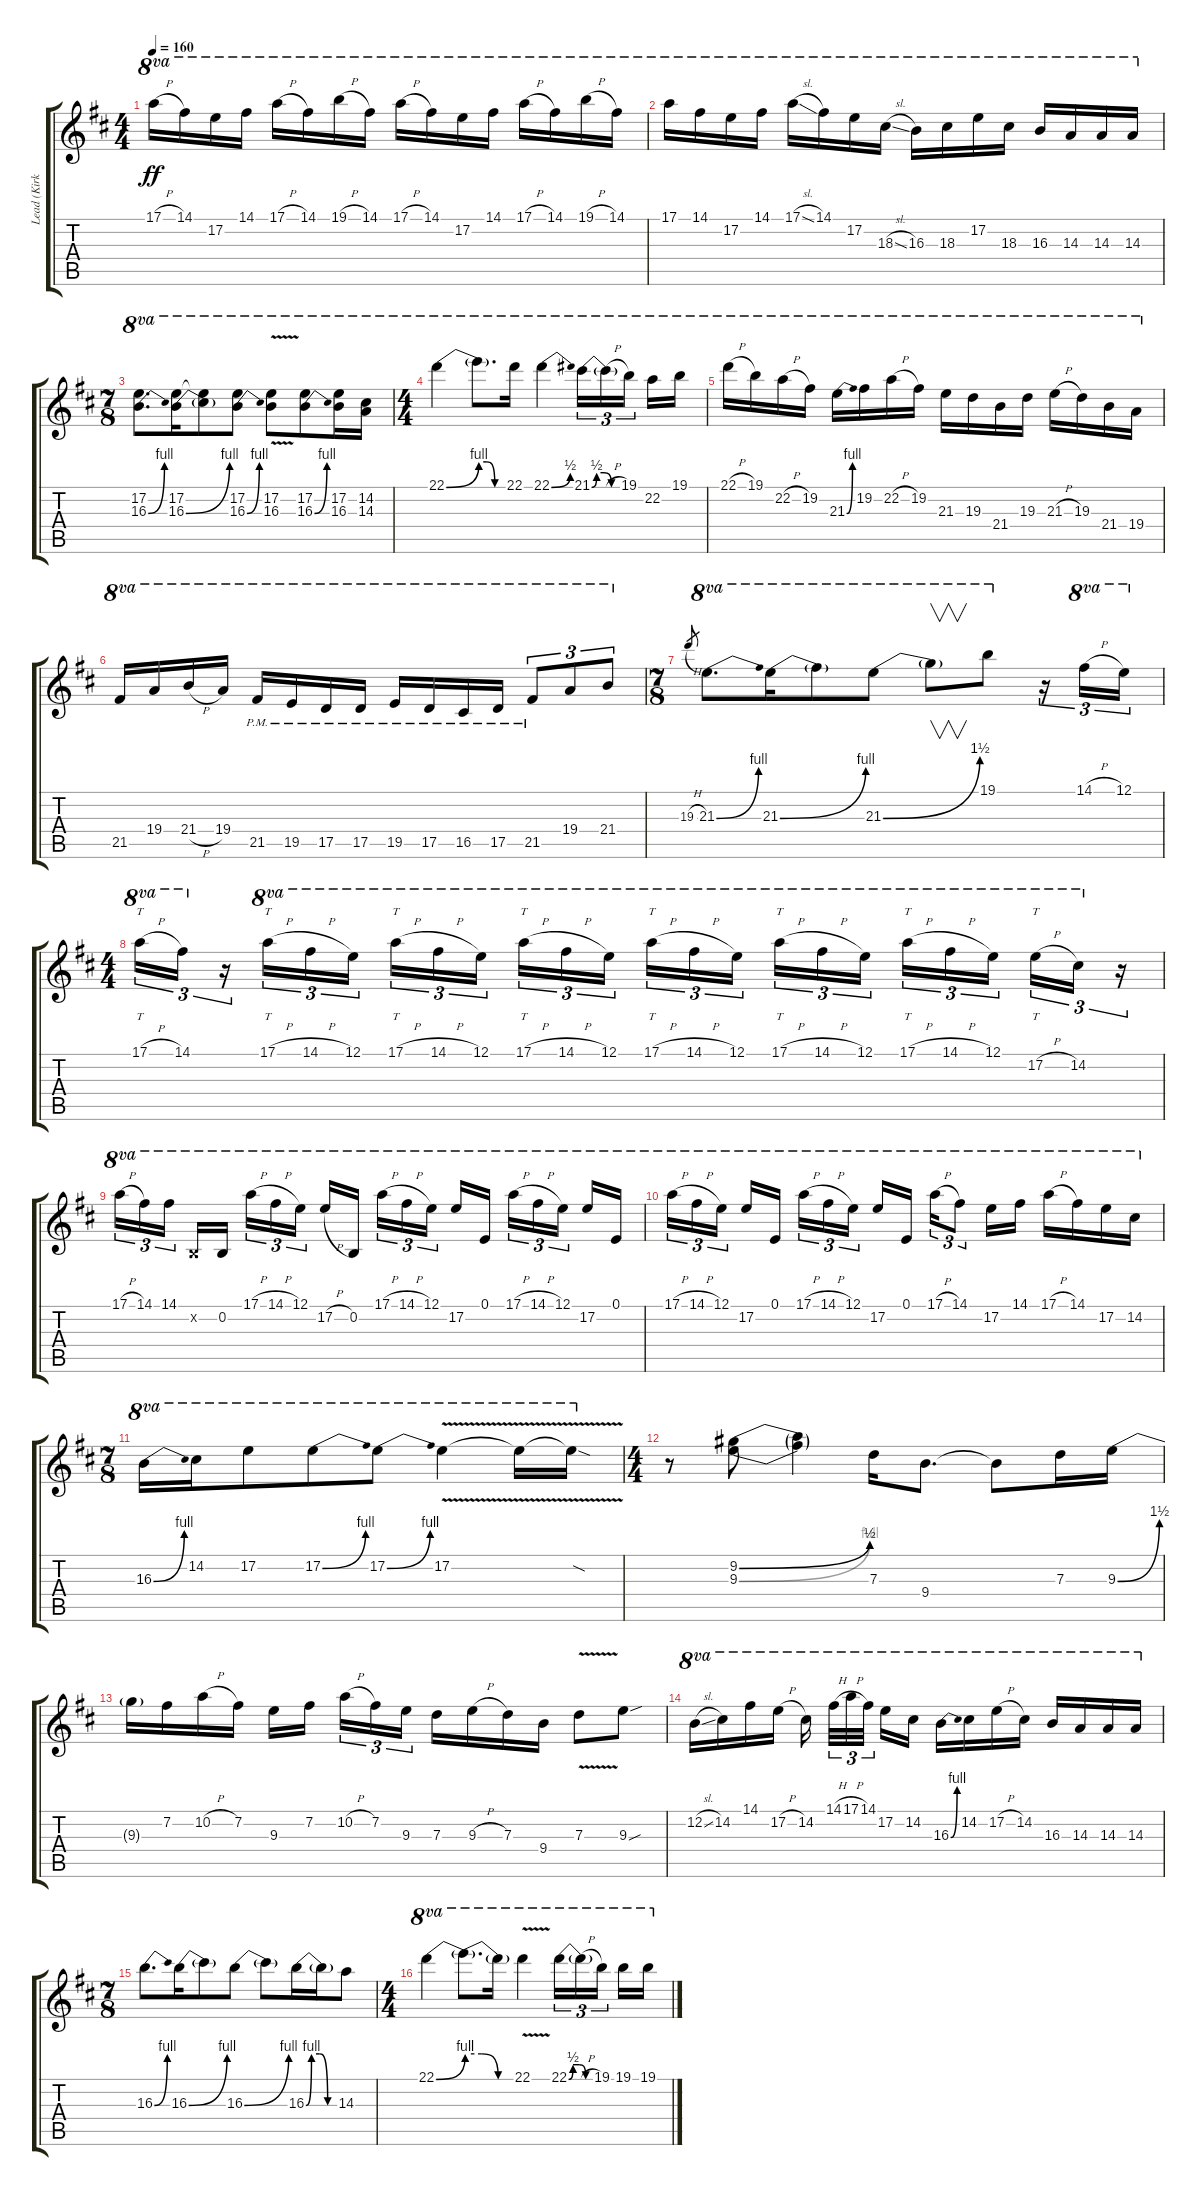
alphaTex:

\track ("Lead (Kirk)" "Lead (Kirk") {instrument distortionguitar}
\staff {score tabs}
\tuning (E4 B3 G3 D3 A2 E2) {hide}
\ts (4 4)
\tempo 160
\clef g2
\ks d
17.1{h}.16{ot 8va dy ff} 14.1.16{ot 8va} 17.2.16{ot 8va} 14.1.16{ot 8va} 17.1{h}.16{ot 8va} 14.1.16{ot 8va} 19.1{h}.16{ot 8va} 14.1.16{ot 8va} 17.1{h}.16{ot 8va} 14.1.16{ot 8va} 17.2.16{ot 8va} 14.1.16{ot 8va} 17.1{h}.16{ot 8va} 14.1.16{ot 8va} 19.1{h}.16{ot 8va} 14.1.16{ot 8va} |
17.1.16{ot 8va} 14.1.16{ot 8va} 17.2.16{ot 8va} 14.1.16{ot 8va} 17.1{sl}.16{ot 8va} 14.1.16{ot 8va} 17.2.16{ot 8va} 18.3{sl}.16{ot 8va} 16.3.16{ot 8va} 18.3.16{ot 8va} 17.2.16{ot 8va} 18.3.16{ot 8va} 16.3.16{ot 8va} 14.3.16{ot 8va} 14.3.16{ot 8va} 14.3.16{ot 8va} |
\ts (7 8)
(17.2 16.3{be (bend 0 0 60 4)}).8{d ot 8va} (17.2 16.3{be (bend 0 0 60 4)}).16{ot 8va} (17.2{t} 16.3{t}).8{ot 8va} (17.2 16.3{be (bend 0 0 60 4)}).8{ot 8va} (17.2{v} 16.3{v}).8{ot 8va} (17.2 16.3{be (bend 0 0 60 4)}).8{ot 8va} (17.2 16.3).16{ot 8va} (14.2 14.3).16{ot 8va} |
\ts (4 4)
22.1{be (bend 0 0 60 4)}.4{ot 8va} 22.1{be (custom 0 4 20 4 40 0 60 0) t}.8{d ot 8va} 22.1.16{ot 8va} 22.1{be (bend 0 0 60 2)}.4{ot 8va} 21.1{be (custom 0 0 10 2 25 2 40 0 60 0)}.16{tu (3 2) ot 8va} 21.1{h t}.16{tu (3 2) ot 8va} 19.1.16{tu (3 2) ot 8va beam splitsecondary} 22.2.16{ot 8va} 19.1.16{ot 8va} |
22.1{h}.16{ot 8va} 19.1.16{ot 8va} 22.2{h}.16{ot 8va} 19.2.16{ot 8va} 21.3{be (bend 0 0 60 4)}.16{ot 8va} 19.2.16{ot 8va} 22.2{h}.16{ot 8va} 19.2.16{ot 8va} 21.3.16{ot 8va} 19.3.16{ot 8va} 21.4.16{ot 8va} 19.3.16{ot 8va} 21.3{h}.16{ot 8va} 19.3.16{ot 8va} 21.4.16{ot 8va} 19.4.16{ot 8va} |
21.5.16{ot 8va} 19.4.16{ot 8va} 21.4{h}.16{ot 8va} 19.4.16{ot 8va} 21.5{pm}.16{ot 8va} 19.5{pm}.16{ot 8va} 17.5{pm}.16{ot 8va} 17.5{pm}.16{ot 8va} 19.5{pm}.16{ot 8va} 17.5{pm}.16{ot 8va} 16.5{pm}.16{ot 8va} 17.5{pm}.16{ot 8va} 21.5{pm}.8{tu (3 2) ot 8va} 19.4.8{tu (3 2) ot 8va} 21.4.8{tu (3 2) ot 8va} |
\ts (7 8)
19.3{h}.8{gr} 21.3{be (bend 0 0 60 4)}.8{d ot 8va} 21.3{be (bend 0 0 60 4)}.16{ot 8va} 21.3{t}.8{ot 8va} 21.3{be (bend 0 0 60 6)}.8{ot 8va} 21.3{t}.8{v ot 8va} 19.1.8{ot 8va} r.16{tu (3 2)} 14.1{h}.16{tu (3 2) ot 8va} 12.1.16{tu (3 2) ot 8va} |
\ts (4 4)
17.1{h}.16{tt tu (3 2) ot 8va} 14.1.16{tu (3 2) ot 8va} r.16{tu (3 2)} 17.1{h}.16{tt tu (3 2) ot 8va} 14.1{h}.16{tu (3 2) ot 8va} 12.1.16{tu (3 2) ot 8va} 17.1{h}.16{tt tu (3 2) ot 8va} 14.1{h}.16{tu (3 2) ot 8va} 12.1.16{tu (3 2) ot 8va beam splitsecondary} 17.1{h}.16{tt tu (3 2) ot 8va} 14.1{h}.16{tu (3 2) ot 8va} 12.1.16{tu (3 2) ot 8va} 17.1{h}.16{tt tu (3 2) ot 8va} 14.1{h}.16{tu (3 2) ot 8va} 12.1.16{tu (3 2) ot 8va beam splitsecondary} 17.1{h}.16{tt tu (3 2) ot 8va} 14.1{h}.16{tu (3 2) ot 8va} 12.1.16{tu (3 2) ot 8va} 17.1{h}.16{tt tu (3 2) ot 8va} 14.1{h}.16{tu (3 2) ot 8va} 12.1.16{tu (3 2) ot 8va beam splitsecondary} 17.2{h}.16{tt tu (3 2) ot 8va} 14.2.16{tu (3 2) ot 8va} r.16{tu (3 2)} |
17.1{h}.16{tu (3 2) ot 8va} 14.1.16{tu (3 2) ot 8va} 14.1.16{tu (3 2) ot 8va beam splitsecondary} 0.2{x}.16{ot 8va} 0.2.16{ot 8va} 17.1{h}.16{tu (3 2) ot 8va} 14.1{h}.16{tu (3 2) ot 8va} 12.1.16{tu (3 2) ot 8va beam splitsecondary} 17.2{h}.16{ot 8va} 0.2.16{ot 8va} 17.1{h}.16{tu (3 2) ot 8va} 14.1{h}.16{tu (3 2) ot 8va} 12.1.16{tu (3 2) ot 8va beam splitsecondary} 17.2.16{ot 8va} 0.1.16{ot 8va} 17.1{h}.16{tu (3 2) ot 8va} 14.1{h}.16{tu (3 2) ot 8va} 12.1.16{tu (3 2) ot 8va beam splitsecondary} 17.2.16{ot 8va} 0.1.16{ot 8va} |
17.1{h}.16{tu (3 2) ot 8va} 14.1{h}.16{tu (3 2) ot 8va} 12.1.16{tu (3 2) ot 8va beam splitsecondary} 17.2.16{ot 8va} 0.1.16{ot 8va} 17.1{h}.16{tu (3 2) ot 8va} 14.1{h}.16{tu (3 2) ot 8va} 12.1.16{tu (3 2) ot 8va beam splitsecondary} 17.2.16{ot 8va} 0.1.16{ot 8va} 17.1{h}.16{tu (3 2) ot 8va} 14.1.8{tu (3 2) ot 8va} 17.2.16{ot 8va} 14.1.16{ot 8va} 17.1{h}.16{ot 8va} 14.1.16{ot 8va} 17.2.16{ot 8va} 14.2.16{ot 8va} |
\ts (7 8)
16.3{be (bend 0 0 60 4)}.16{ot 8va} 14.2.16{ot 8va} 17.2.8{ot 8va} 17.2{be (bend 0 0 60 4)}.8{ot 8va} 17.2{be (bend 0 0 60 4)}.8{ot 8va} 17.2{v}.4{ot 8va} 17.2{v t}.16{ot 8va} 17.2{sod t}.16{ot 8va} |
\ts (4 4)
r.8 (9.2{be (bend 0 0 60 2)} 9.3{be (bend 0 0 60 4)}).8 (9.2{t} 9.3{t}).4 7.3.16 9.4.8{d} 9.4{t}.8 7.3.16 9.3{be (bend 0 0 60 6)}.16 |
9.3{t}.16 7.2.16 10.2{h}.16 7.2.16 9.3.16 7.2.16{beam splitsecondary} 10.2{h}.16{tu (3 2)} 7.2.16{tu (3 2)} 9.3.16{tu (3 2)} 7.3.16 9.3{h}.16 7.3.16 9.4.16 7.3{v}.8 9.3{sou}.8 |
12.2{sl}.16{ot 8va} 14.2.16{ot 8va} 14.1.16{ot 8va} 17.2{h}.16{ot 8va} 14.2.16{ot 8va beam splitsecondary} 14.1{h}.32{tu (3 2) ot 8va} 17.1{h}.32{tu (3 2) ot 8va} 14.1.32{tu (3 2) ot 8va beam splitsecondary} 17.2.16{ot 8va} 14.2.16{ot 8va} 16.3{be (bend 0 0 60 4)}.16{ot 8va} 14.2.16{ot 8va} 17.2{h}.16{ot 8va} 14.2.16{ot 8va} 16.3.16{ot 8va} 14.3.16{ot 8va} 14.3.16{ot 8va} 14.3.16{ot 8va} |
\ts (7 8)
16.3{be (bend 0 0 60 4)}.8{d} 16.3{be (bend 0 0 60 4)}.16 16.3{t}.8 16.3{be (bend 0 0 60 4)}.8 16.3{t}.8 16.3{be (custom 0 0 10 4 25 4 40 0 60 0)}.16 16.3{t}.16 14.3.8 |
\ts (4 4)
22.1{be (bend 0 0 60 4)}.4{ot 8va} 22.1{be (custom 0 4 20 4 40 0 60 0) t}.8{d ot 8va} 22.1{t}.16{ot 8va} 22.1{v}.4{ot 8va} 22.1{be (custom 0 0 10 2 25 2 40 0 60 0)}.16{tu (3 2) ot 8va} 22.1{h t}.16{tu (3 2) ot 8va} 19.1.16{tu (3 2) ot 8va beam splitsecondary} 19.1.16{ot 8va} 19.1.16{ot 8va}
